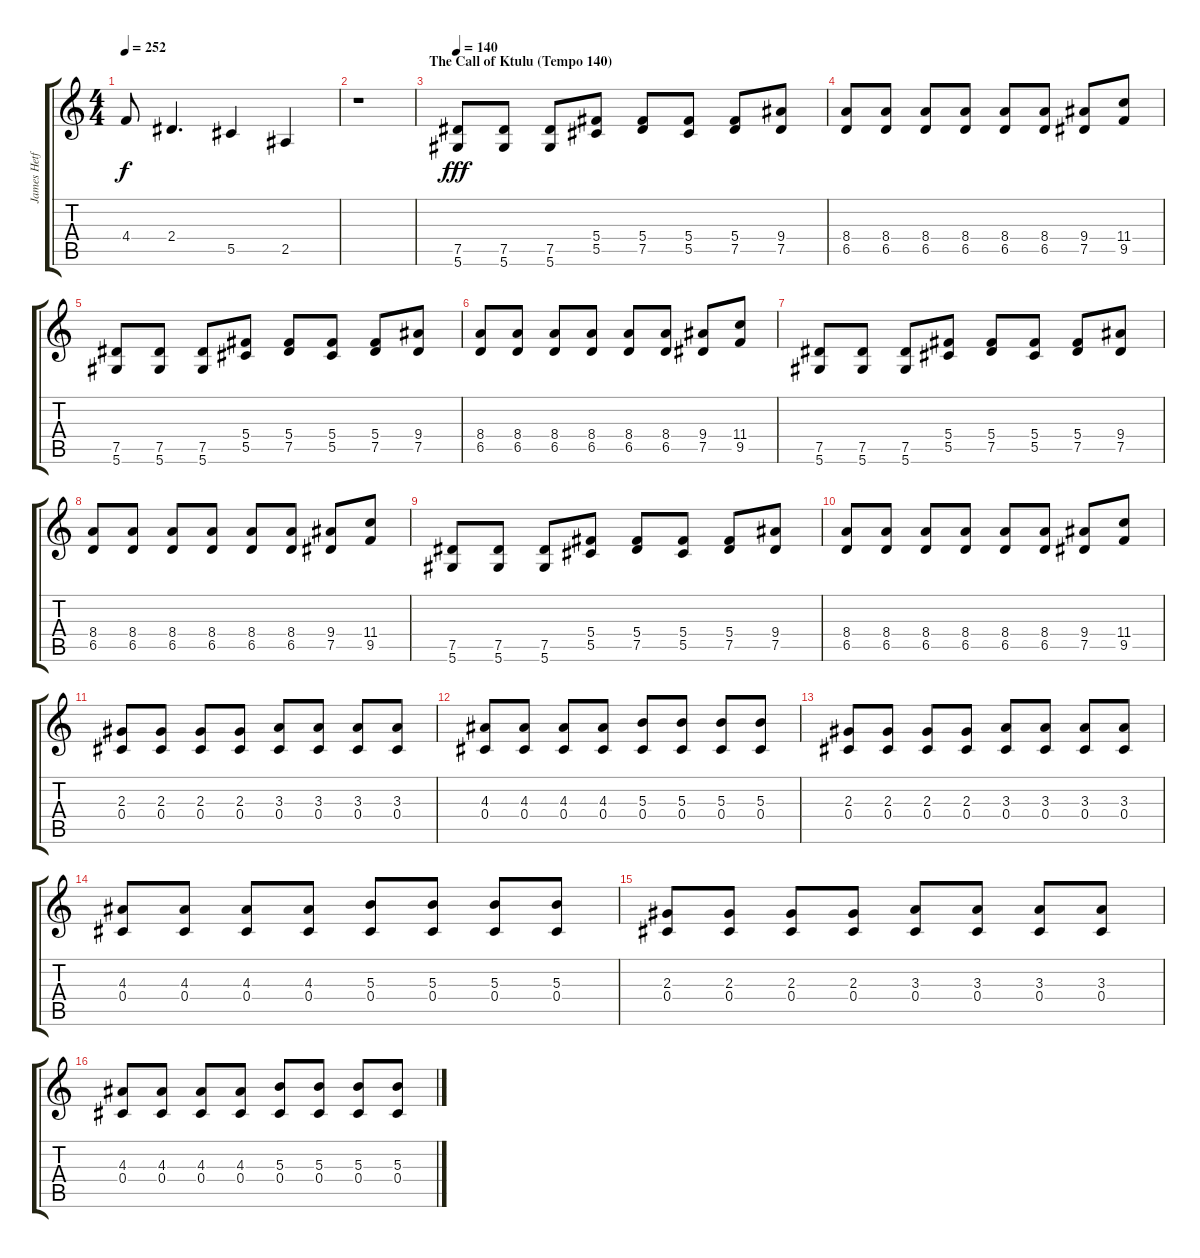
\track ("James Hetfield (Distortion Guitar)" "James Hetf") {instrument distortionguitar}
\staff {score tabs}
\tuning (Eb4 Bb3 Gb3 Db3 Ab2 Eb2) {hide}
\ts (4 4)
\tempo 252
\clef g2
\ks c
4.4{t}.8{dy f} 2.4.4{d} 5.5.4 2.5.4 |
r.1 |
\section ("" "The Call of Ktulu (Tempo 140)")
\tempo 140
(7.5 5.6).8{dy fff volume 10} (7.5 5.6).8 (7.5 5.6).8 (5.4 5.5).8 (5.4 7.5).8 (5.4 5.5).8 (5.4 7.5).8 (9.4 7.5).8 |
(8.4 6.5).8 (8.4 6.5).8 (8.4 6.5).8 (8.4 6.5).8 (8.4 6.5).8 (8.4 6.5).8 (9.4 7.5).8 (11.4 9.5).8 |
(7.5 5.6).8 (7.5 5.6).8 (7.5 5.6).8 (5.4 5.5).8 (5.4 7.5).8 (5.4 5.5).8 (5.4 7.5).8 (9.4 7.5).8 |
(8.4 6.5).8 (8.4 6.5).8 (8.4 6.5).8 (8.4 6.5).8 (8.4 6.5).8 (8.4 6.5).8 (9.4 7.5).8 (11.4 9.5).8 |
(7.5 5.6).8 (7.5 5.6).8 (7.5 5.6).8 (5.4 5.5).8 (5.4 7.5).8 (5.4 5.5).8 (5.4 7.5).8 (9.4 7.5).8 |
(8.4 6.5).8 (8.4 6.5).8 (8.4 6.5).8 (8.4 6.5).8 (8.4 6.5).8 (8.4 6.5).8 (9.4 7.5).8 (11.4 9.5).8 |
(7.5 5.6).8 (7.5 5.6).8 (7.5 5.6).8 (5.4 5.5).8 (5.4 7.5).8 (5.4 5.5).8 (5.4 7.5).8 (9.4 7.5).8 |
(8.4 6.5).8 (8.4 6.5).8 (8.4 6.5).8 (8.4 6.5).8 (8.4 6.5).8 (8.4 6.5).8 (9.4 7.5).8 (11.4 9.5).8 |
(2.3 0.4).8 (2.3 0.4).8 (2.3 0.4).8 (2.3 0.4).8 (3.3 0.4).8 (3.3 0.4).8 (3.3 0.4).8 (3.3 0.4).8 |
(4.3 0.4).8 (4.3 0.4).8 (4.3 0.4).8 (4.3 0.4).8 (5.3 0.4).8 (5.3 0.4).8 (5.3 0.4).8 (5.3 0.4).8 |
(2.3 0.4).8 (2.3 0.4).8 (2.3 0.4).8 (2.3 0.4).8 (3.3 0.4).8 (3.3 0.4).8 (3.3 0.4).8 (3.3 0.4).8 |
(4.3 0.4).8 (4.3 0.4).8 (4.3 0.4).8 (4.3 0.4).8 (5.3 0.4).8 (5.3 0.4).8 (5.3 0.4).8 (5.3 0.4).8 |
(2.3 0.4).8 (2.3 0.4).8 (2.3 0.4).8 (2.3 0.4).8 (3.3 0.4).8 (3.3 0.4).8 (3.3 0.4).8 (3.3 0.4).8 |
(4.3 0.4).8 (4.3 0.4).8 (4.3 0.4).8 (4.3 0.4).8 (5.3 0.4).8 (5.3 0.4).8 (5.3 0.4).8 (5.3 0.4).8
